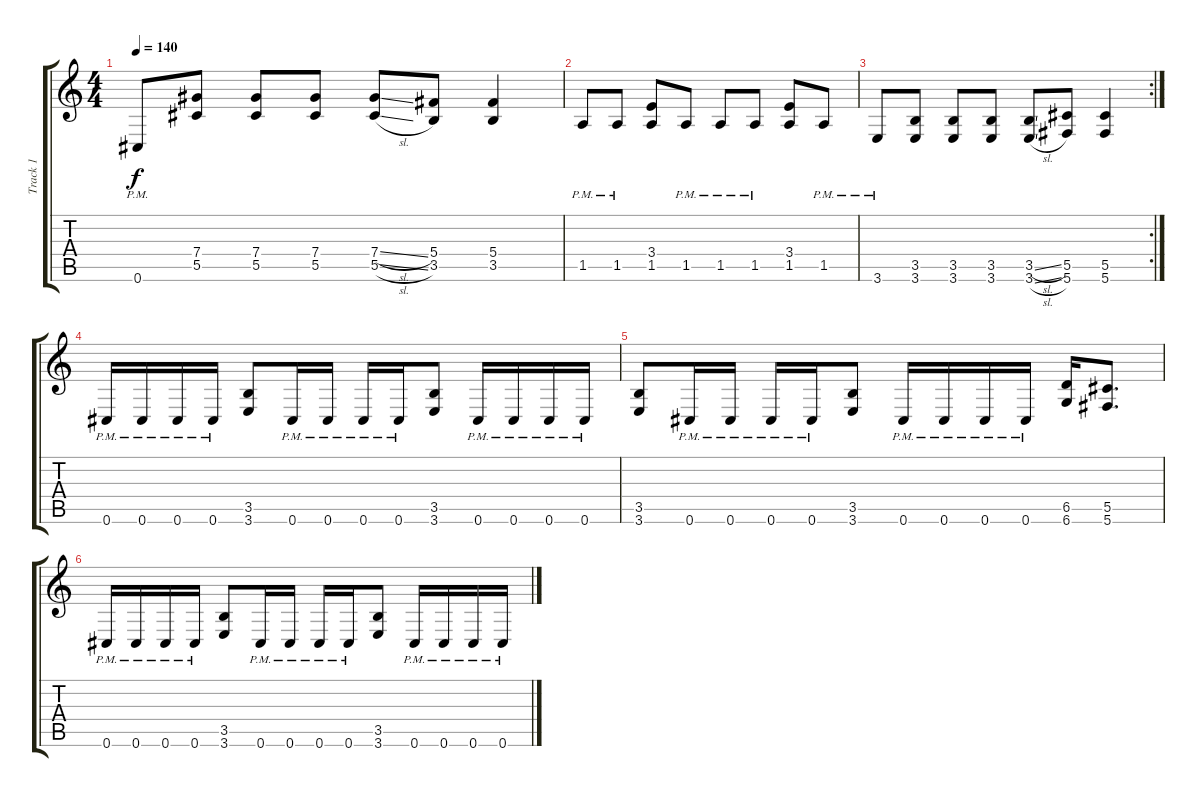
\track ("Track 1" "Track 1") {instrument distortionguitar}
\staff {score tabs}
\tuning (Eb4 Bb3 Gb3 Db3 Ab2 Db2) {hide}
\ts (4 4)
\tempo 140
\clef g2
\ks c
0.6{pm}.8{dy f} (7.4 5.5).8 (7.4 5.5).8 (7.4 5.5).8 (7.4{sl} 5.5{sl}).8 (5.4 3.5).8 (5.4 3.5).4 |
1.5{pm}.8 1.5{pm}.8 (3.4 1.5).8 1.5{pm}.8 1.5{pm}.8 1.5{pm}.8 (3.4 1.5).8 1.5{pm}.8 |
\rc 2
3.6{pm}.8 (3.5 3.6).8 (3.5 3.6).8 (3.5 3.6).8 (3.5{sl} 3.6{sl}).8 (5.5 5.6).8 (5.5 5.6).4 |
0.6{pm}.16 0.6{pm}.16 0.6{pm}.16 0.6{pm}.16 (3.5 3.6).8 0.6{pm}.16 0.6{pm}.16 0.6{pm}.16 0.6{pm}.16 (3.5 3.6).8 0.6{pm}.16 0.6{pm}.16 0.6{pm}.16 0.6{pm}.16 |
(3.5 3.6).8 0.6{pm}.16 0.6{pm}.16 0.6{pm}.16 0.6{pm}.16 (3.5 3.6).8 0.6{pm}.16 0.6{pm}.16 0.6{pm}.16 0.6{pm}.16 (6.5 6.6).16 (5.5 5.6).8{d} |
0.6{pm}.16 0.6{pm}.16 0.6{pm}.16 0.6{pm}.16 (3.5 3.6).8 0.6{pm}.16 0.6{pm}.16 0.6{pm}.16 0.6{pm}.16 (3.5 3.6).8 0.6{pm}.16 0.6{pm}.16 0.6{pm}.16 0.6{pm}.16
